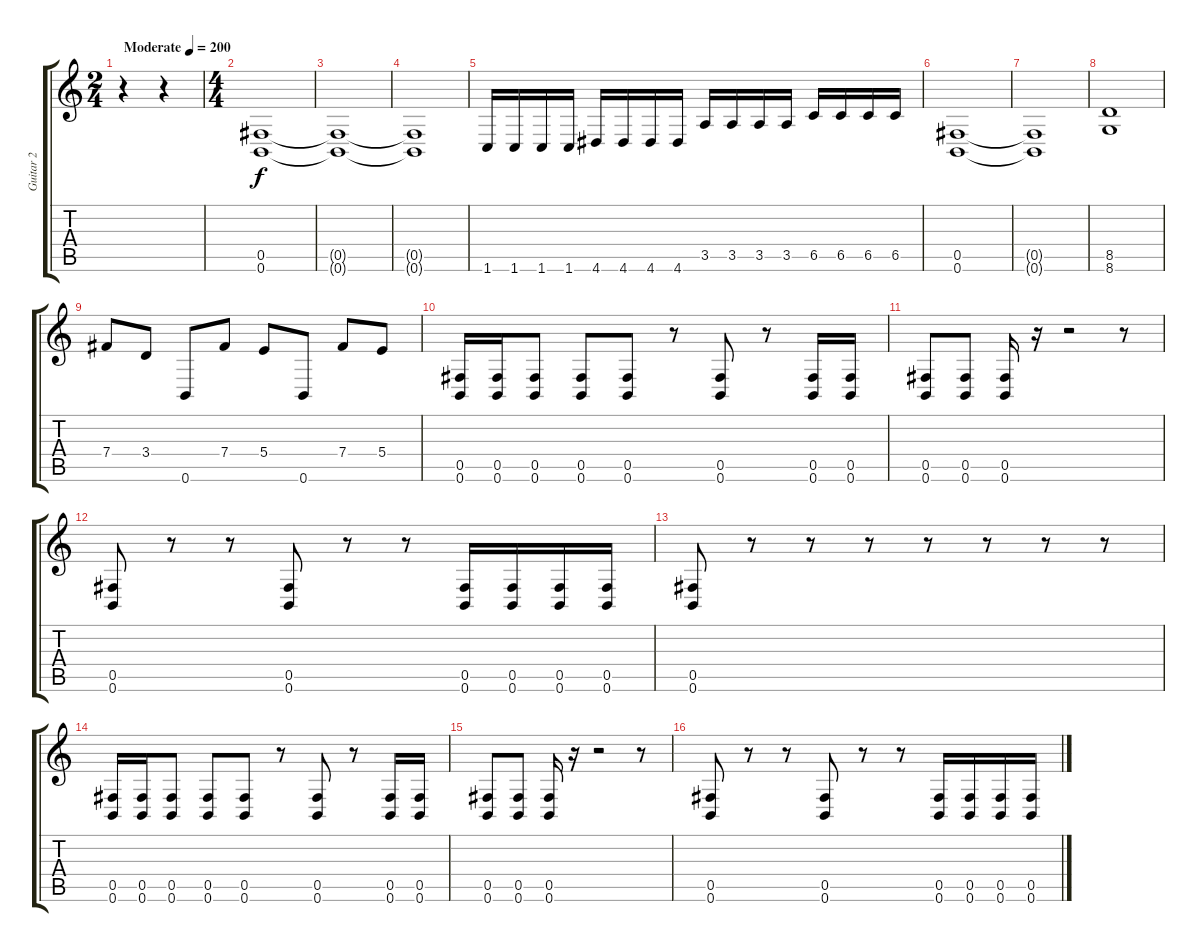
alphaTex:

\track ("Guitar 2" "Guitar 2") {instrument overdrivenguitar}
\staff {score tabs}
\tuning (Db4 Ab3 E3 B2 Gb2 B1) {hide}
\ts (2 4)
\tempo (200 "Moderate")
\clef g2
\ks c
r.4{dy f instrument overdrivenguitar} r.4 |
\ts (4 4)
(0.5 0.6).1 |
(0.5{t} 0.6{t}).1 |
(0.5{t} 0.6{t}).1 |
1.6.16 1.6.16 1.6.16 1.6.16 4.6.16 4.6.16 4.6.16 4.6.16 3.5.16 3.5.16 3.5.16 3.5.16 6.5.16 6.5.16 6.5.16 6.5.16 |
(0.5 0.6).1 |
(0.5{t} 0.6{t}).1 |
(8.5 8.6).1 |
7.4.8 3.4.8 0.6.8 7.4.8 5.4.8 0.6.8 7.4.8 5.4.8 |
(0.5 0.6).16 (0.5 0.6).16 (0.5 0.6).8 (0.5 0.6).8 (0.5 0.6).8 r.8 (0.5 0.6).8 r.8 (0.5 0.6).16 (0.5 0.6).16 |
(0.5 0.6).8 (0.5 0.6).8 (0.5 0.6).16 r.16 r.2 r.8 |
(0.5 0.6).8 r.8 r.8 (0.5 0.6).8 r.8 r.8 (0.5 0.6).16 (0.5 0.6).16 (0.5 0.6).16 (0.5 0.6).16 |
(0.5 0.6).8 r.8 r.8 r.8 r.8 r.8 r.8 r.8 |
(0.5 0.6).16 (0.5 0.6).16 (0.5 0.6).8 (0.5 0.6).8 (0.5 0.6).8 r.8 (0.5 0.6).8 r.8 (0.5 0.6).16 (0.5 0.6).16 |
(0.5 0.6).8 (0.5 0.6).8 (0.5 0.6).16 r.16 r.2 r.8 |
(0.5 0.6).8 r.8 r.8 (0.5 0.6).8 r.8 r.8 (0.5 0.6).16 (0.5 0.6).16 (0.5 0.6).16 (0.5 0.6).16
